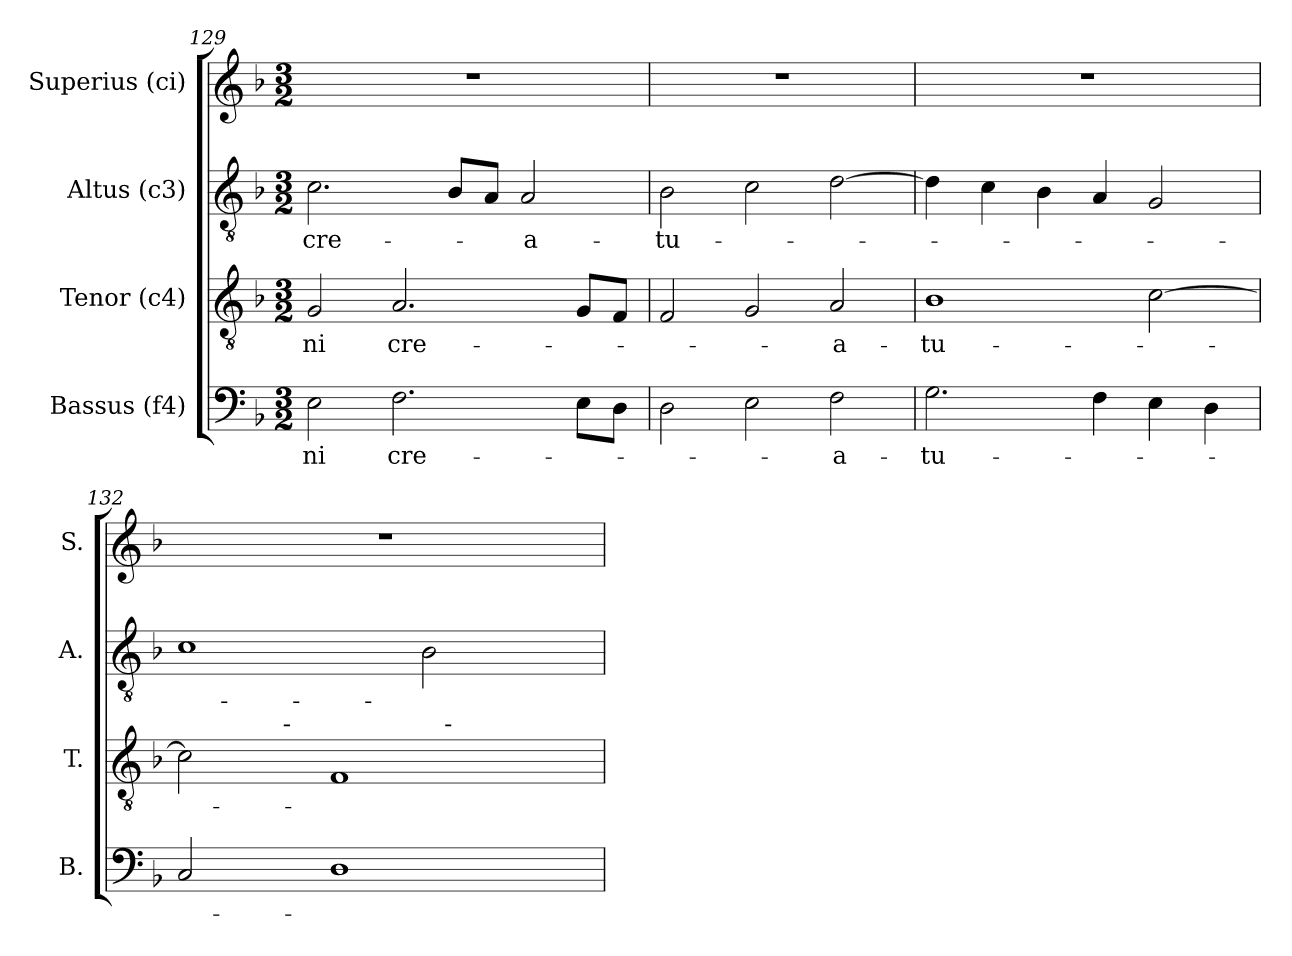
**kern	**text	**kern	**text	**kern	**text	**kern
*part4	*part4	*part3	*part3	*part2	*part2	*part1
*staff4	*staff4	*staff3	*staff3	*staff2	*staff2	*staff1
*I"Bassus (f4)	*	*I"Tenor (c4)	*	*I"Altus (c3)	*	*I"Superius (ci)
*I'B.	*	*I'T.	*	*I'A.	*	*I'S.
*clefF4	*	*clefGv2	*	*clefGv2	*	*clefG2
*k[b-]	*	*k[b-]	*	*k[b-]	*	*k[b-]
*F:	*	*F:	*	*F:	*	*F:
*M3/2	*	*M3/2	*	*M3/2	*	*M3/2
=129	=129	=129	=129	=129	=129	=129
!	!LO:LY:b:cj	!	!LO:LY:b:cj	!	!LO:LY:b	!LO:N:vis=1
2E\	-ni	2G/	-ni	2.c\	cre-	1.r
!	!LO:LY:b	!	!LO:LY:b	!	!	!
2.F\	cre-	2.A/	cre-	.	.	.
.	.	.	.	8B-/L	.	.
.	.	.	.	8A/J	.	.
!	!	!	!	!	!LO:LY:b:cj	!
.	.	.	.	2A/	-a-	.
8E\L	.	8G/L	.	.	.	.
8D\J	.	8F/J	.	.	.	.
=130	=130	=130	=130	=130	=130	=130
!	!	!	!	!	!LO:LY:b:cj	!LO:N:vis=1
2D\	.	2F/	.	2B-\	-tu-	1.r
2E\	.	2G/	.	2c\	.	.
!	!LO:LY:b:cj	!	!LO:LY:b:cj	!	!	!
2F\	-a-	2A/	-a-	[>2d\	.	.
=131	=131	=131	=131	=131	=131	=131
!	!LO:LY:b:cj	!	!LO:LY:b:cj	!	!	!LO:N:vis=1
2.G\	-tu-	1B-	-tu-	4d\]	.	1.r
.	.	.	.	4c\	.	.
.	.	.	.	4B-\	.	.
4F\	.	.	.	4A/	.	.
4E\	.	[<2c\	.	2G/	.	.
4D\	.	.	.	.	.	.
!!LO:LB:g=z
=132	=132	=132	=132	=132	=132	=132
!	!	!	!	!	!	!LO:N:vis=1
*^	*	*^	*	*	*	*
*	*^	*	*	*^	*	*	*	*
2C/	4ryy	4ryy	.	2c\]	4ryy	1ryy	.	1c	.	1.r
.	32.ryy	16ryy	.	.	16ryy	.	.	.	.	.
.	1ryy	.	.	.	.	.	.	.	.	.
.	.	1ryy	.	.	64ryy	.	.	.	.	.
!	!	!	!	!	!LO:TX:a:t=-	!	!	!	!	!
.	.	.	.	.	1ryy	.	.	.	.	.
1D	.	.	.	1F	.	.	.	.	.	.
.	.	.	.	.	.	32.ryy	.	2B-\	.	.
!	!	!	!	!	!	!LO:TX:a:t=-	!	!	!	!
.	.	.	.	.	.	4ryy	.	.	.	.
.	8ryy	.	.	.	.	8ryy	.	.	.	.
.	.	8.ryy	.	.	.	.	.	.	.	.
.	.	.	.	.	8ryy	.	.	.	.	.
.	16ryy	.	.	.	.	16ryy	.	.	.	.
.	.	.	.	.	32.ryy	.	.	.	.	.
.	64ryy	.	.	.	.	64ryy	.	.	.	.
*v	*v	*v	*	*	*	*	*	*	*	*
*	*	*v	*v	*v	*	*	*	*
=	=	=	=	=	=	=
*-	*-	*-	*-	*-	*-	*-
